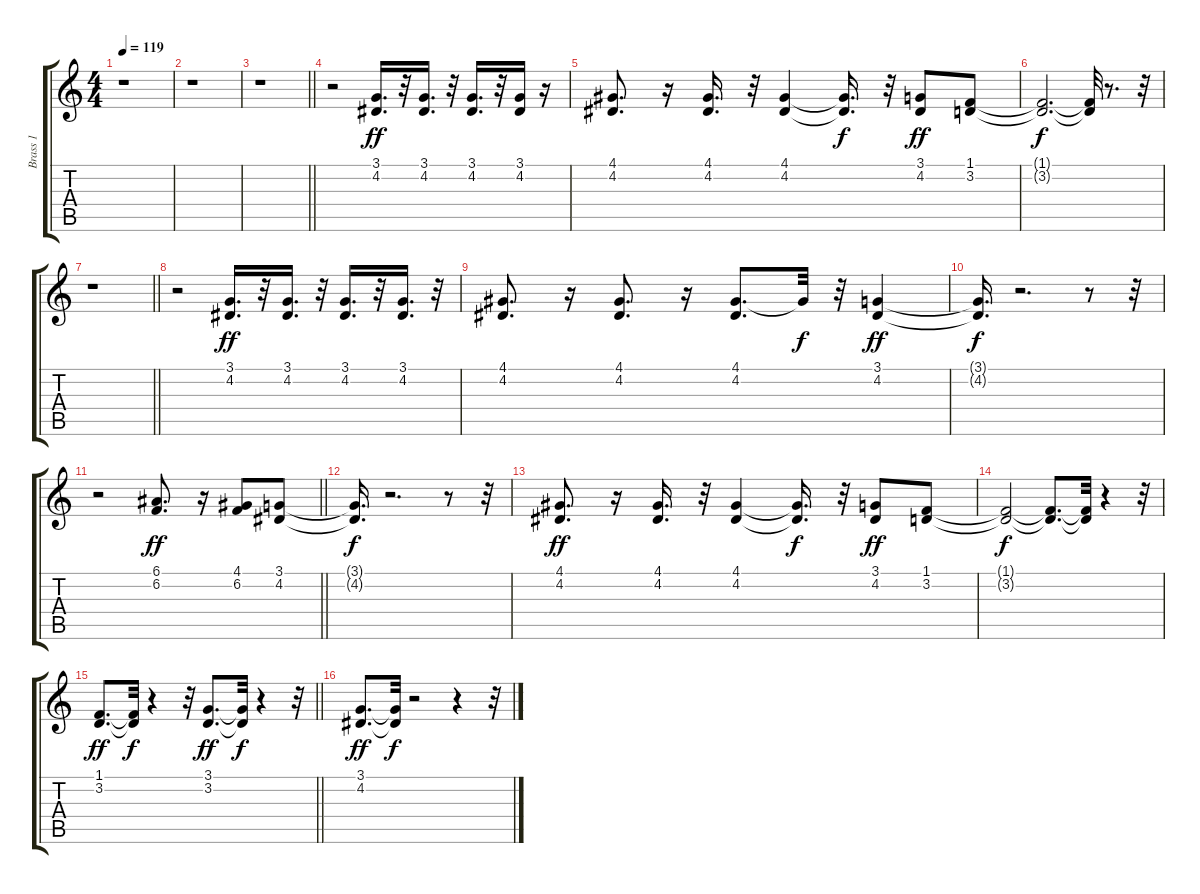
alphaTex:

\track ("Brass 1" "Brass 1") {instrument brasssection}
\staff {score tabs}
\tuning (E4 B3 G3 D3 A2 E2) {hide}
\ts (4 4)
\tempo 119
\clef g2
\ks c
r.1{dy f} |
r.1 |
\barLineRight lightlight
r.1 |
r.2 (3.1 4.2).16{d dy ff} r.32 (3.1 4.2).16{d} r.32 (3.1 4.2).16{d} r.32 (3.1 4.2).16 r.16 |
(4.1 4.2).8{d} r.16 (4.1 4.2).16{d} r.32 (4.1 4.2).4 (4.1{t} 4.2{t}).16{d dy f} r.32 (3.1 4.2).8{dy ff} (1.1 3.2).8 |
(1.1{t} 3.2{t}).2{d dy f} (1.1{t} 3.2{t}).32 r.8{d} r.32 |
\barLineRight lightlight
r.1 |
r.2 (3.1 4.2).16{d dy ff} r.32 (3.1 4.2).16{d} r.32 (3.1 4.2).16{d} r.32 (3.1 4.2).16{d} r.32 |
(4.1 4.2).8{d} r.16 (4.1 4.2).8{d} r.16 (4.1 4.2).8{d} 4.1{t}.32{dy f} r.32 (3.1 4.2).4{dy ff} |
(3.1{t} 4.2{t}).16{d dy f} r.2{d} r.8 r.32 |
\barLineRight lightlight
r.2 (6.1 6.2).8{d dy ff} r.16 (4.1 6.2).8 (3.1 4.2).8 |
(3.1{t} 4.2{t}).16{d dy f} r.2{d} r.8 r.32 |
(4.1 4.2).8{d dy ff} r.16 (4.1 4.2).16{d} r.32 (4.1 4.2).4 (4.1{t} 4.2{t}).16{d dy f} r.32 (3.1 4.2).8{dy ff} (1.1 3.2).8 |
(1.1{t} 3.2{t}).2{dy f} (1.1{t} 3.2{t}).8{d} (1.1{t} 3.2{t}).32 r.4 r.32 |
\barLineRight lightlight
(1.1 3.2).8{d dy ff} (1.1{t} 3.2{t}).32{dy f} r.4 r.32 (3.1 3.2).8{d dy ff} (3.1{t} 3.2{t}).32{dy f} r.4 r.32 |
(3.1 4.2).8{d dy ff} (3.1{t} 4.2{t}).32{dy f} r.2 r.4 r.32
